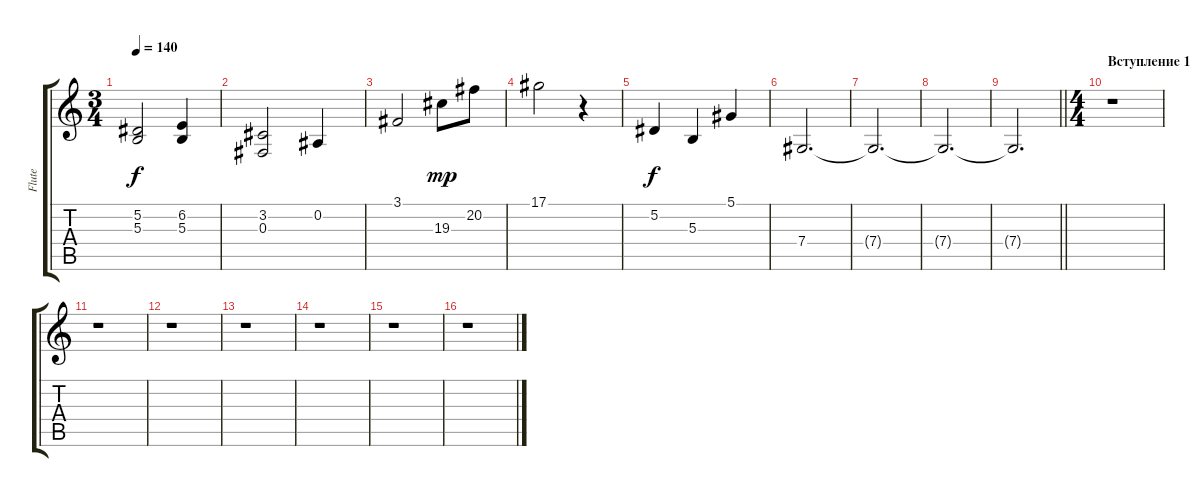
\track ("Flute" "Flute") {instrument flute}
\staff {score tabs}
\tuning (Eb4 Bb3 Gb3 Db3 Ab2 Eb2) {hide}
\ts (3 4)
\tempo 140
\clef g2
\ks c
(5.2 5.3).2{dy f instrument panflute} (6.2 5.3).4 |
(3.2 0.3).2 0.2.4 |
3.1.2 19.3.8{dy mp} 20.2.8 |
17.1.2 r.4 |
5.2.4{dy f} 5.3.4 5.1.4 |
7.4.2{d volume 2} |
7.4{t}.2{d} |
7.4{t}.2{d} |
\barLineRight lightlight
7.4{t}.2{d} |
\ts (4 4)
\section ("" "Вступление 1")
r.1 |
r.1 |
r.1 |
r.1 |
r.1 |
r.1 |
r.1
